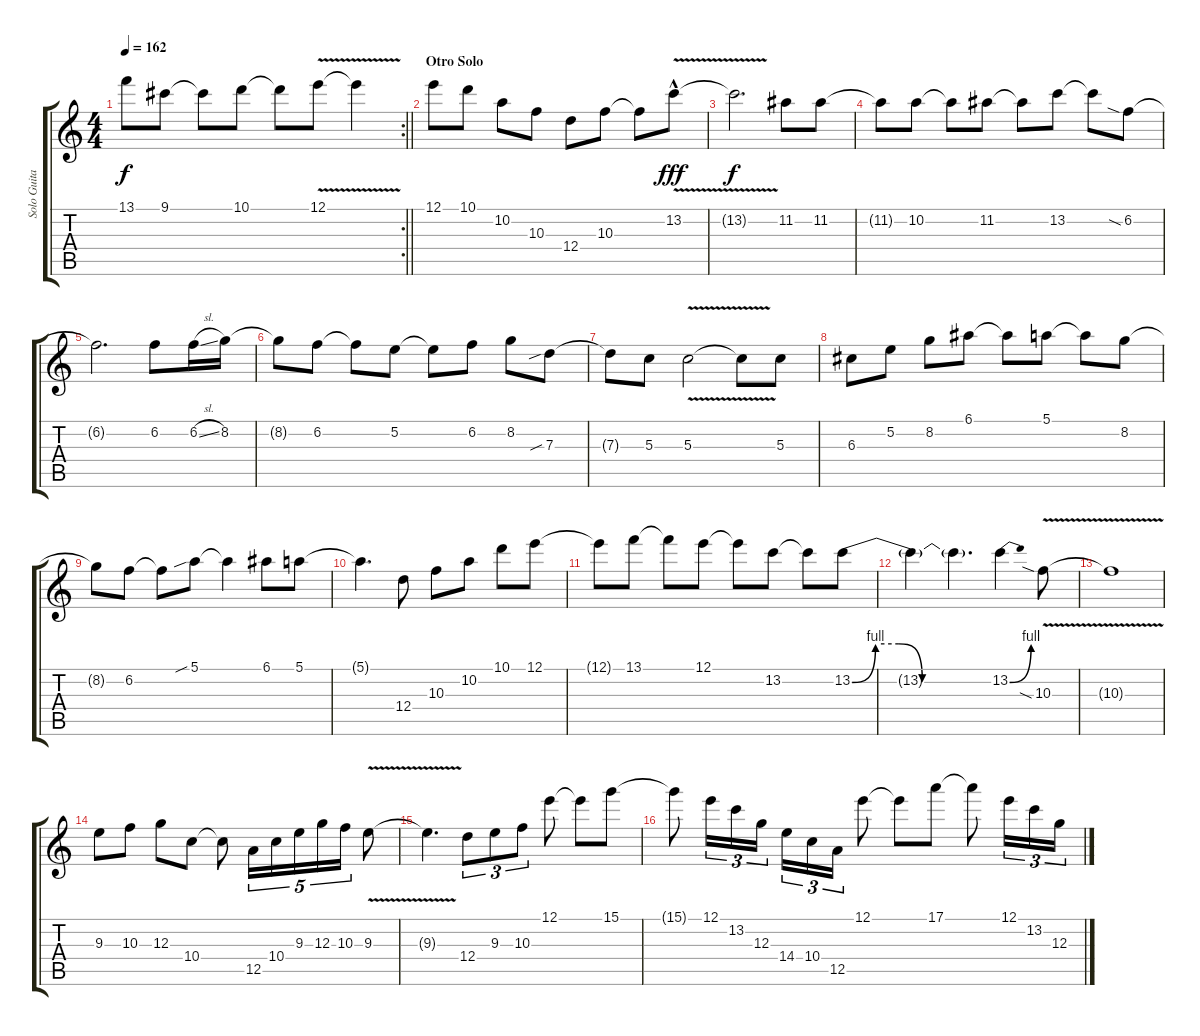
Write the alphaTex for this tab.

\track ("Solo Guitar" "Solo Guita") {instrument distortionguitar}
\staff {score tabs}
\tuning (E4 B3 G3 D3 A2 D2) {hide}
\rc 2
\ts (4 4)
\tempo 162
\clef g2
\barLineRight lightlight
\ks c
13.1{t}.8{dy f} 9.1.8 9.1{t}.8 10.1.8 10.1{t}.8 12.1{v}.8 12.1{t}.4 |
\section ("" "Otro Solo")
12.1.8{volume 16 balance 8} 10.1.8 10.2.8 10.3.8 12.4.8 10.3.8 10.3{t}.8 13.2{v hac}.8{dy fff} |
13.2{t}.2{d dy f} 11.2.8 11.2.8 |
11.2{t}.8 10.2.8 10.2{t}.8 11.2.8 11.2{t}.8 13.2.8 13.2{t}.8 6.2{sia}.8 |
6.2{t}.2{d} 6.2.8 6.2{sl}.16 8.2.16 |
8.2{t}.8 6.2.8 6.2{t}.8 5.2.8 5.2{t}.8 6.2.8 8.2.8 7.3{sib}.8 |
7.3{t}.8 5.3.8 5.3{v}.2 5.3{t}.8 5.3.8 |
6.3.8 5.2.8 8.2.8 6.1.8 6.1{t}.8 5.1.8 5.1{t}.8 8.2.8 |
8.2{t}.8 6.2.8 6.2{t}.8 5.1{sib}.8 5.1{t}.4 6.1.8 5.1.8 |
5.1{t}.4{d} 12.4.8 10.3.8 10.2.8 10.1.8 12.1.8 |
12.1{t}.8 13.1.8 13.1{t}.8 12.1.8 12.1{t}.8 13.2.8 13.2{t}.8 13.2{be (custom 0 0 10 4 20 4 30 0 60 0)}.8 |
13.2{t}.4 13.2{t}.4{d} 13.2{be (bend 0 0 60 4)}.4 10.3{v sia}.8 |
10.3{t}.1 |
9.3.8 10.3.8 12.3.8 10.4.8 10.4{t}.8 12.5.16{tu (5 4)} 10.4.16{tu (5 4)} 9.3.16{tu (5 4)} 12.3.16{tu (5 4)} 10.3.16{tu (5 4)} 9.3{v}.8 |
9.3{t}.4{d} 12.4.8{tu (3 2)} 9.3.8{tu (3 2)} 10.3.8{tu (3 2)} 12.1.8 12.1{t}.8 15.1.8 |
15.1{t}.8 12.1.16{tu (3 2)} 13.2.16{tu (3 2)} 12.3.16{tu (3 2)} 14.4.16{tu (3 2)} 10.4.16{tu (3 2)} 12.5.16{tu (3 2)} 12.1.8 12.1{t}.8 17.1.8 17.1{t}.8 12.1.16{tu (3 2)} 13.2.16{tu (3 2)} 12.3.16{tu (3 2)}
